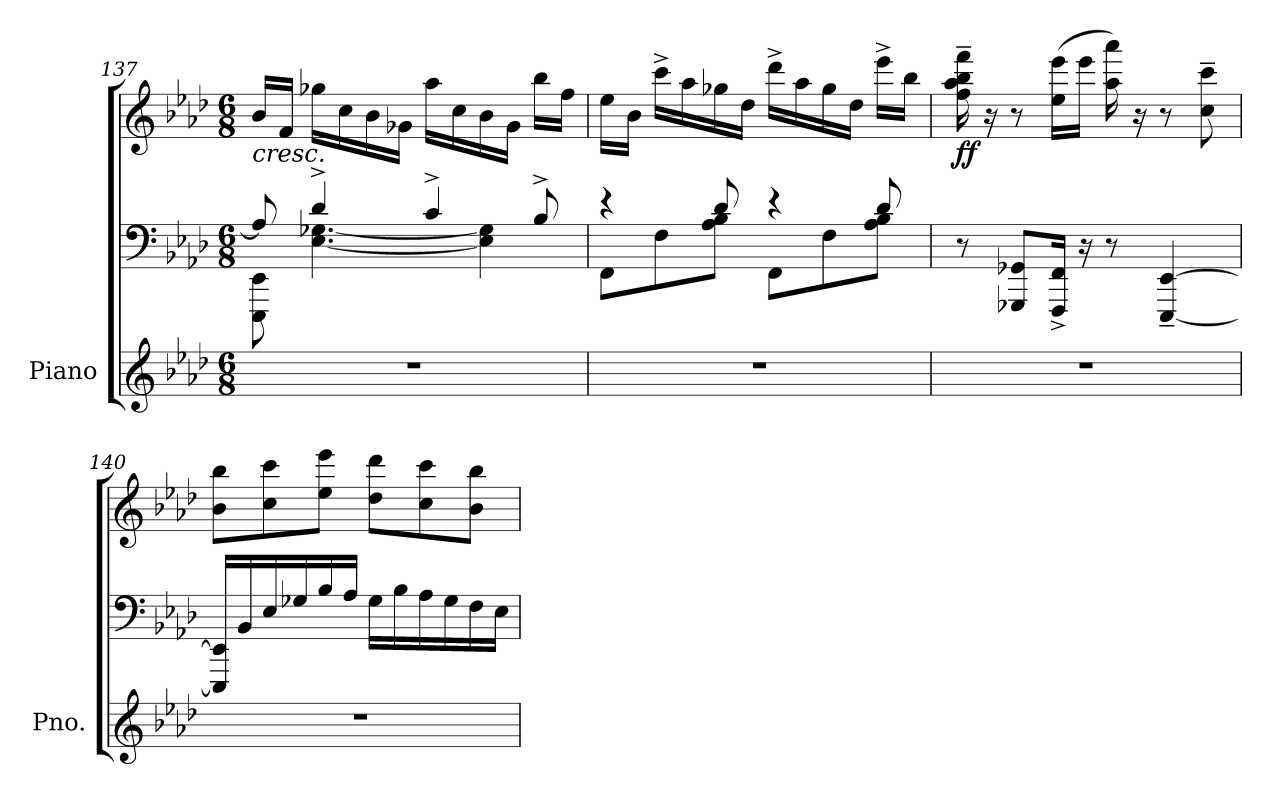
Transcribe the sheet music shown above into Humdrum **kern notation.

**kern	**kern	**kern	**dynam
*part1	*part1	*part1	*part1
*staff3	*staff2	*staff1	*staff1/2/3
*I"Piano	*	*	*
*I'Pno.	*	*	*
!!LO:LB:g=z
*clefG2	*clefF4	*clefG2	*
*k[b-e-a-d-]	*k[b-e-a-d-]	*k[b-e-a-d-]	*
*M6/8	*M6/8	*M6/8	*
=137	=137	=137	=137
*	*^	*	*
!	!	!	!LO:TX:b:i:t=cresc.	!
2.r	8A-/]	8EEE-\ 8EE-\	16b-/LL	.
.	.	.	16f/JJ	.
.	4d-^/	[4.E-\ [4.G-X\	16gg-X\LL	.
.	.	.	16cc\	.
.	.	.	16b-\	.
.	.	.	16g-X\JJ	.
.	4c^/	.	16aa-\LL	.
.	.	.	16cc\	.
.	.	4E-\] 4G-\]	16b-\	.
.	.	.	16g-\JJ	.
.	8B-^/	.	16bb-\LL	.
.	.	.	16ff\JJ	.
=138	=138	=138	=138	=138
2.r	4r	8FF\L	16ee-\LL	.
.	.	.	16b-\JJ	.
.	.	8F\	16ccc^\LL	.
.	.	.	16aa-\	.
.	8d-/	8A-\ 8B-\J	16gg-X\	.
.	.	.	16dd-\JJ	.
.	4r	8FF\L	16ddd-^\LL	.
.	.	.	16aa-\	.
.	.	8F\	16gg-\	.
.	.	.	16dd-\JJ	.
.	8d-/	8A-\ 8B-\J	16eee-^\LL	.
.	.	.	16bb-\JJ	.
*	*v	*v	*	*
=139	=139	=139	=139
!	!	!	!LO:DY:b
2.r	8r	16ff\~ 16aa-\~ 16bb-\~ 16fff\~	ff
.	.	16r	.
.	8GGG-X/ 8GG-X/L	8r	.
.	16FFF/^ 16FF/^Jk	(>16ee-\ 16eee-\LL	.
.	16r	16eee-\JJ	.
.	8r	16aa-\ 16aaa-\)	.
.	.	16r	.
.	[4EEE-/~ [4EE-/~	8r	.
.	.	8cc\~ 8ccc\~	.
=140	=140	=140	=140
2.r	16EEE-/] 16EE-/]LL	8b-\ 8bb-\L	.
.	16BB-/	.	.
.	16E-/	8cc\ 8ccc\	.
.	16G-X/	.	.
.	16B-/	8ee-\ 8eee-\J	.
.	16A-/JJ	.	.
.	16G-\LL	8dd-\ 8ddd-\L	.
.	16B-\	.	.
.	16A-\	8cc\ 8ccc\	.
.	16G-\	.	.
.	16F\	8b-\ 8bb-\J	.
.	16E-\JJ	.	.
=	=	=	=
*-	*-	*-	*-
